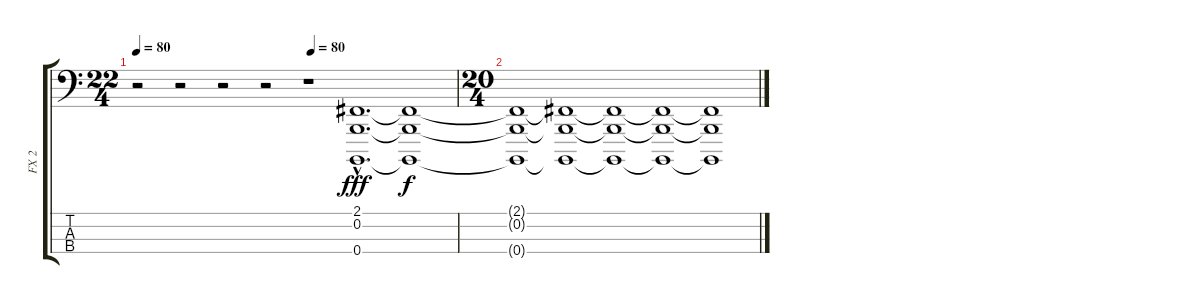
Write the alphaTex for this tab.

\track ("FX 2" "FX 2") {instrument gunshot}
\staff {score tabs}
\tuning (E2 B1 Gb1 B0) {hide}
\ts (22 4)
\tempo 80
\tempo (80 0.5454545454545454)
\clef f4
\ks c
r.2{dy fff} r.2 r.2 r.2 r.1 (2.1{hac} 0.2{hac} 0.4{hac}).1{d} (2.1{t} 0.2{t} 0.4{t}).1{dy f} |
\ts (20 4)
(2.1{t} 0.2{t} 0.4{t}).1 (2.1{t} 0.2{t} 0.4{t}).1 (2.1{t} 0.2{t} 0.4{t}).1 (2.1{t} 0.2{t} 0.4{t}).1 (2.1{t} 0.2{t} 0.4{t}).1
